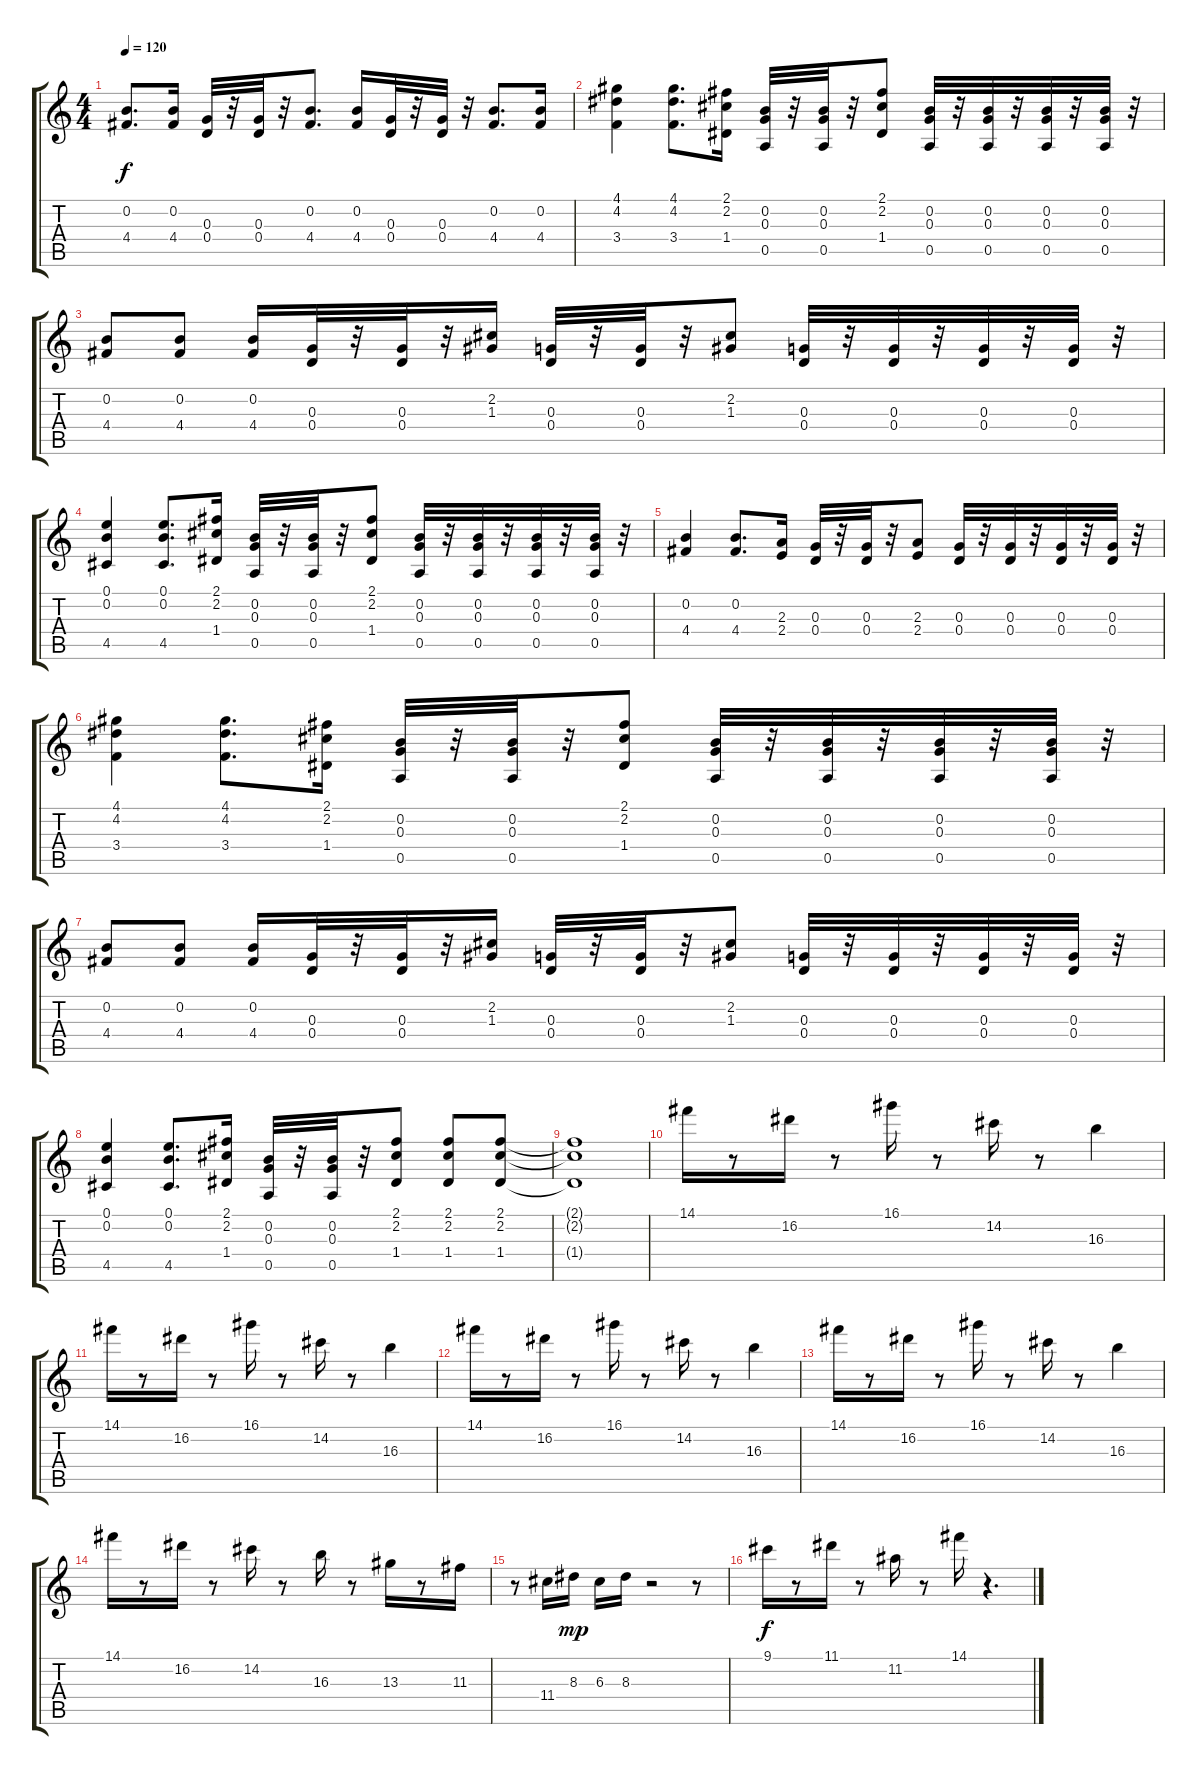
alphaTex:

\track "" {instrument acousticguitarsteel}
\staff {score tabs}
\tuning (E4 B3 G3 D3 A2 E2) {hide}
\ts (4 4)
\tempo 120
\clef g2
\ks c
(0.2 4.4).8{d dy f} (0.2 4.4).16 (0.3 0.4).32 r.32 (0.3 0.4).32 r.32 (0.2 4.4).8{d} (0.2 4.4).16 (0.3 0.4).32 r.32 (0.3 0.4).32 r.32 (0.2 4.4).8{d} (0.2 4.4).16 |
(4.1 4.2 3.4).4 (4.1 4.2 3.4).8{d} (2.1 2.2 1.4).16 (0.2 0.3 0.5).32 r.32 (0.2 0.3 0.5).32 r.32 (2.1 2.2 1.4).8 (0.2 0.3 0.5).32 r.32 (0.2 0.3 0.5).32 r.32 (0.2 0.3 0.5).32 r.32 (0.2 0.3 0.5).32 r.32 |
(0.2 4.4).8 (0.2 4.4).8 (0.2 4.4).16 (0.3 0.4).32 r.32 (0.3 0.4).32 r.32 (2.2 1.3).16 (0.3 0.4).32 r.32 (0.3 0.4).32 r.32 (2.2 1.3).8 (0.3 0.4).32 r.32 (0.3 0.4).32 r.32 (0.3 0.4).32 r.32 (0.3 0.4).32 r.32 |
(0.1 0.2 4.5).4 (0.1 0.2 4.5).8{d} (2.1 2.2 1.4).16 (0.2 0.3 0.5).32 r.32 (0.2 0.3 0.5).32 r.32 (2.1 2.2 1.4).8 (0.2 0.3 0.5).32 r.32 (0.2 0.3 0.5).32 r.32 (0.2 0.3 0.5).32 r.32 (0.2 0.3 0.5).32 r.32 |
(0.2 4.4).4 (0.2 4.4).8{d} (2.3 2.4).16 (0.3 0.4).32 r.32 (0.3 0.4).32 r.32 (2.3 2.4).8 (0.3 0.4).32 r.32 (0.3 0.4).32 r.32 (0.3 0.4).32 r.32 (0.3 0.4).32 r.32 |
(4.1 4.2 3.4).4 (4.1 4.2 3.4).8{d} (2.1 2.2 1.4).16 (0.2 0.3 0.5).32 r.32 (0.2 0.3 0.5).32 r.32 (2.1 2.2 1.4).8 (0.2 0.3 0.5).32 r.32 (0.2 0.3 0.5).32 r.32 (0.2 0.3 0.5).32 r.32 (0.2 0.3 0.5).32 r.32 |
(0.2 4.4).8 (0.2 4.4).8 (0.2 4.4).16 (0.3 0.4).32 r.32 (0.3 0.4).32 r.32 (2.2 1.3).16 (0.3 0.4).32 r.32 (0.3 0.4).32 r.32 (2.2 1.3).8 (0.3 0.4).32 r.32 (0.3 0.4).32 r.32 (0.3 0.4).32 r.32 (0.3 0.4).32 r.32 |
(0.1 0.2 4.5).4 (0.1 0.2 4.5).8{d} (2.1 2.2 1.4).16 (0.2 0.3 0.5).32 r.32 (0.2 0.3 0.5).32 r.32 (2.1 2.2 1.4).8 (2.1 2.2 1.4).8 (2.1 2.2 1.4).8 |
(2.1{t} 2.2{t} 1.4{t}).1 |
14.1.16 r.8 16.2.16 r.8 16.1.16 r.8 14.2.16 r.8 16.3.4 |
14.1.16 r.8 16.2.16 r.8 16.1.16 r.8 14.2.16 r.8 16.3.4 |
14.1.16 r.8 16.2.16 r.8 16.1.16 r.8 14.2.16 r.8 16.3.4 |
14.1.16 r.8 16.2.16 r.8 16.1.16 r.8 14.2.16 r.8 16.3.4 |
14.1.16 r.8 16.2.16 r.8 14.2.16 r.8 16.3.16 r.8 13.3.16 r.8 11.3.16 |
r.8 11.4.16 8.3.16{dy mp} 6.3.16 8.3.16 r.2 r.8 |
9.1.16{dy f} r.8 11.1.16 r.8 11.2.16 r.8 14.1.16 r.4{d}
